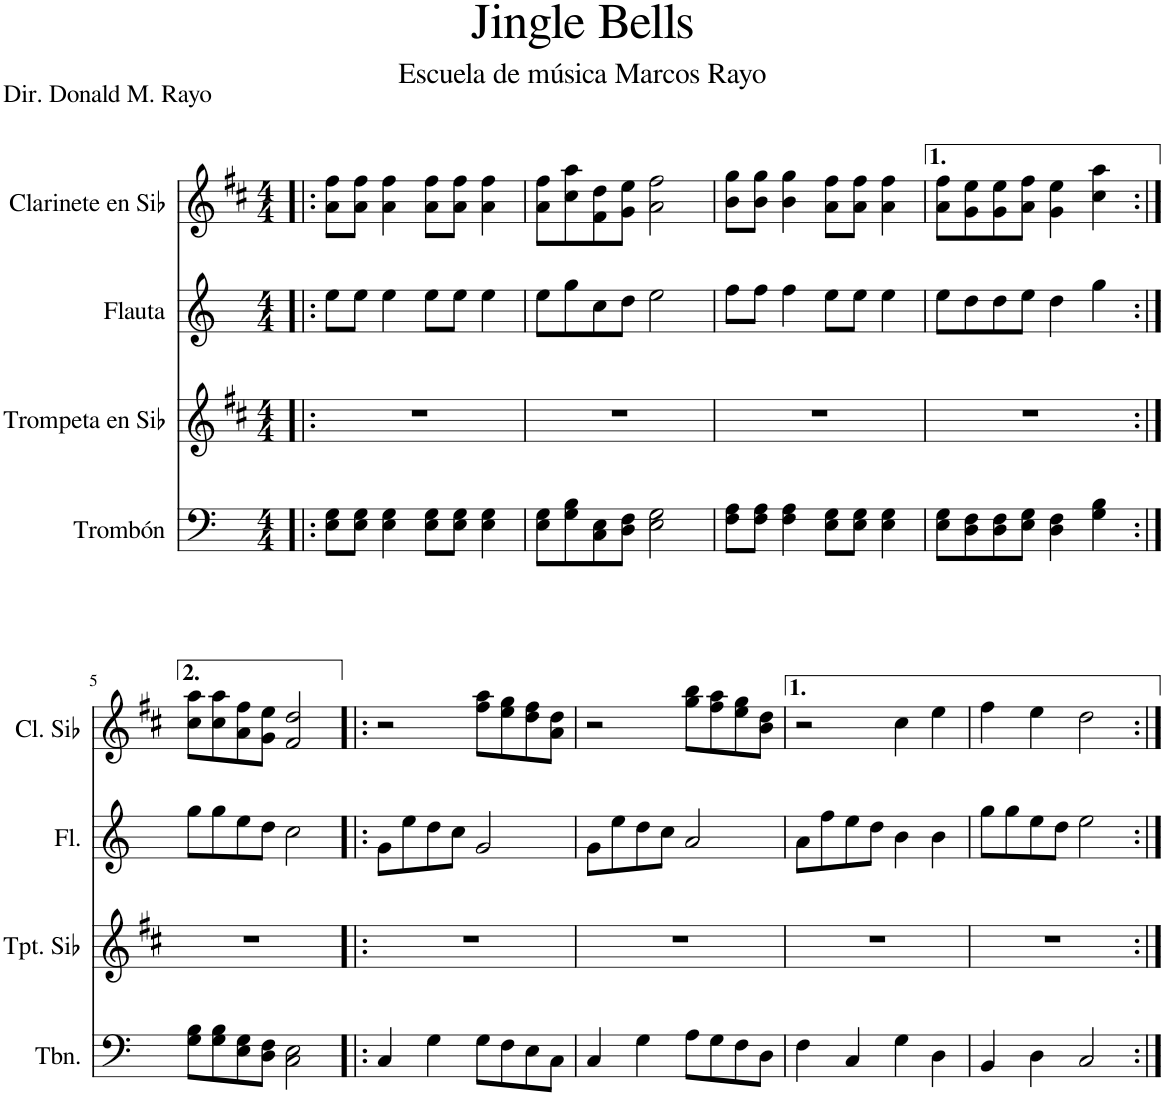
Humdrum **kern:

**kern	**kern	**kern	**kern
*part4	*part3	*part2	*part1
*staff4	*staff3	*staff2	*staff1
*I"Trombón	*I"Trompeta en Sib	*I"Flauta	*I"Clarinete en Sib
*I'Tbn.	*I'Tpt. Sib	*I'Fl.	*I'Cl. Sib
*clefF4	*clefG2	*clefG2	*clefG2
*	*Trd1c2	*	*Trd1c2
*k[]	*k[f#c#]	*k[]	*k[f#c#]
*M4/4	*M4/4	*M4/4	*M4/4
=1!|:	=1!|:	=1!|:	=1!|:
8E\ 8G\L	1r	8ee\L	8a\ 8ff#\L
8E\ 8G\J	.	8ee\J	8a\ 8ff#\J
4E\ 4G\	.	4ee\	4a\ 4ff#\
8E\ 8G\L	.	8ee\L	8a\ 8ff#\L
8E\ 8G\J	.	8ee\J	8a\ 8ff#\J
4E\ 4G\	.	4ee\	4a\ 4ff#\
=2	=2	=2	=2
8E\ 8G\L	1r	8ee\L	8a\ 8ff#\L
8G\ 8B\	.	8gg\	8cc#\ 8aa\
8C\ 8E\	.	8cc\	8f#\ 8dd\
8D\ 8F\J	.	8dd\J	8g\ 8ee\J
2E\ 2G\	.	2ee\	2a\ 2ff#\
=3	=3	=3	=3
8F\ 8A\L	1r	8ff\L	8b\ 8gg\L
8F\ 8A\J	.	8ff\J	8b\ 8gg\J
4F\ 4A\	.	4ff\	4b\ 4gg\
8E\ 8G\L	.	8ee\L	8a\ 8ff#\L
8E\ 8G\J	.	8ee\J	8a\ 8ff#\J
4E\ 4G\	.	4ee\	4a\ 4ff#\
=4	=4	=4	=4
8E\ 8G\L	1r	8ee\L	8a\ 8ff#\L
8D\ 8F\	.	8dd\	8g\ 8ee\
8D\ 8F\	.	8dd\	8g\ 8ee\
8E\ 8G\J	.	8ee\J	8a\ 8ff#\J
4D\ 4F\	.	4dd\	4g\ 4ee\
4G\ 4B\	.	4gg\	4cc#\ 4aa\
!!LO:LB:g=z
=5:|!	=5:|!	=5:|!	=5:|!
8G\ 8B\L	1r	8gg\L	8cc#\ 8aa\L
8G\ 8B\	.	8gg\	8cc#\ 8aa\
8E\ 8G\	.	8ee\	8a\ 8ff#\
8D\ 8F\J	.	8dd\J	8g\ 8ee\J
2C\ 2E\	.	2cc\	2f#/ 2dd/
=6!|:	=6!|:	=6!|:	=6!|:
4C/	1r	8g\L	2r
.	.	8ee\	.
4G\	.	8dd\	.
.	.	8cc\J	.
8G\L	.	2g/	8ff#\ 8aa\L
8F\	.	.	8ee\ 8gg\
8E\	.	.	8dd\ 8ff#\
8C\J	.	.	8a\ 8dd\J
=7	=7	=7	=7
4C/	1r	8g\L	2r
.	.	8ee\	.
4G\	.	8dd\	.
.	.	8cc\J	.
8A\L	.	2a/	8gg\ 8bb\L
8G\	.	.	8ff#\ 8aa\
8F\	.	.	8ee\ 8gg\
8D\J	.	.	8b\ 8dd\J
=8	=8	=8	=8
4F\	1r	8a\L	2r
.	.	8ff\	.
4C/	.	8ee\	.
.	.	8dd\J	.
4G\	.	4b\	4cc#\
4D\	.	4b\	4ee\
=9	=9	=9	=9
4BB/	1r	8gg\L	4ff#\
.	.	8gg\	.
4D\	.	8ee\	4ee\
.	.	8dd\J	.
2C/	.	2ee\	2dd\
=:|!	=:|!	=:|!	=:|!
*-	*-	*-	*-
